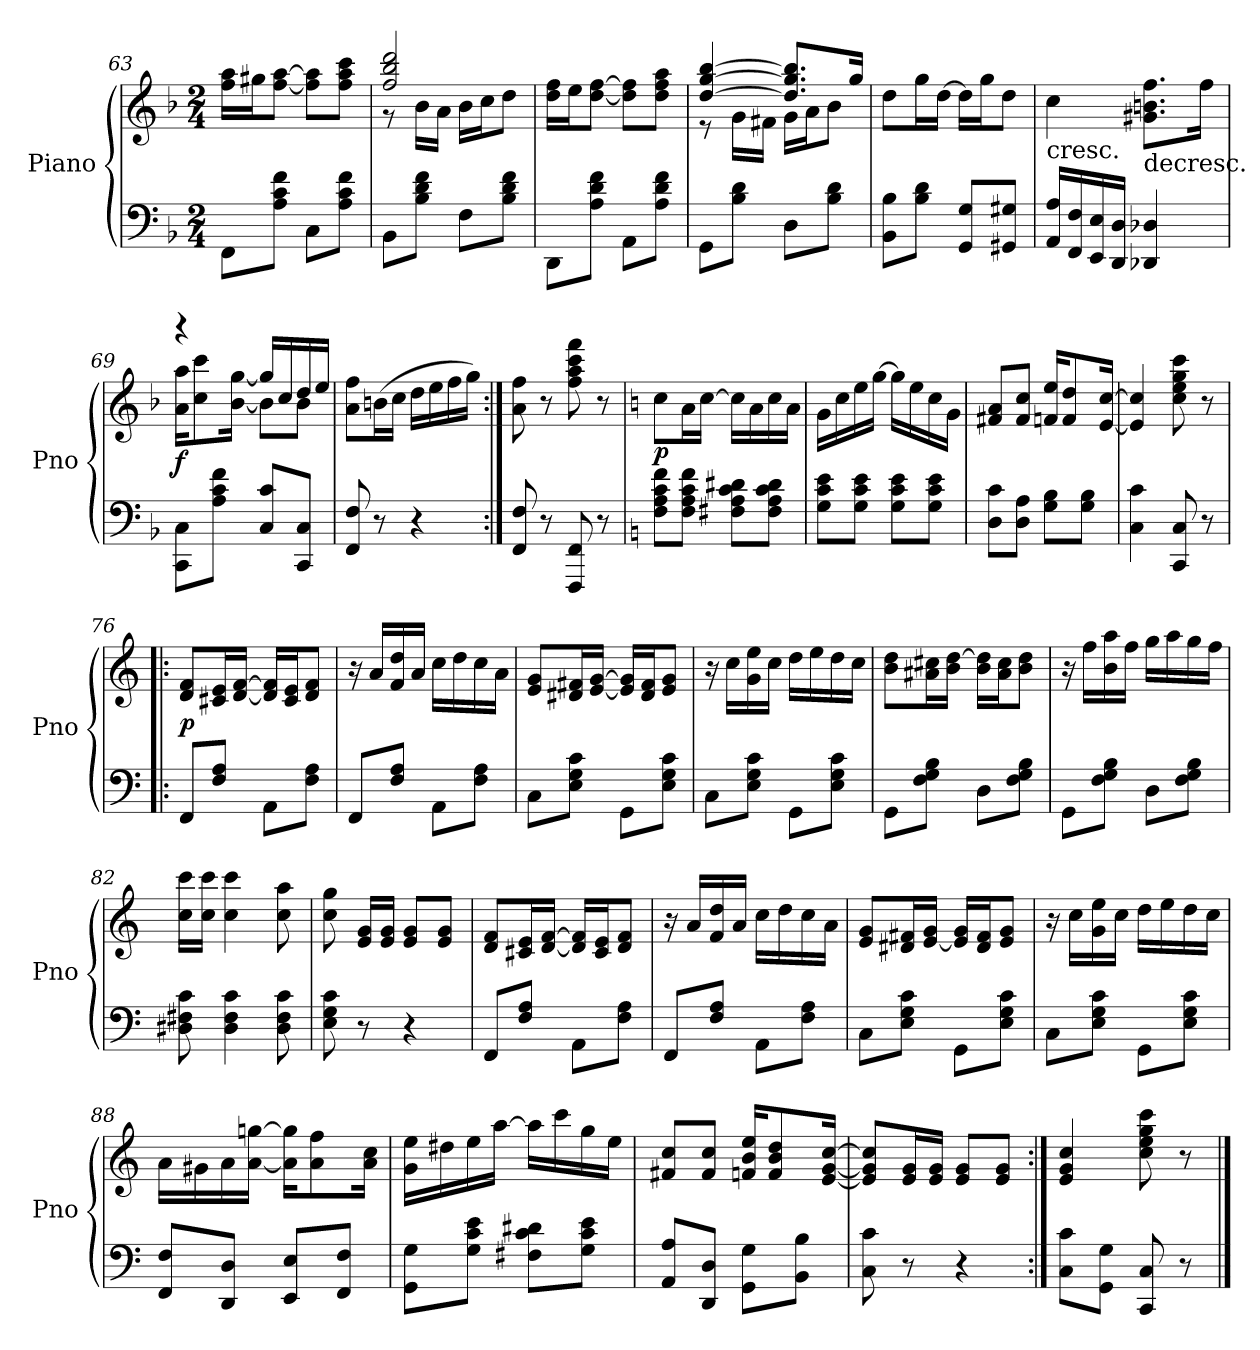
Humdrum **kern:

**kern	**kern	**dynam
*part1	*part1	*part1
*staff2	*staff1	*staff1/2
*I"Piano	*	*
*I'Pno	*	*
*clefF4	*clefG2	*
*k[b-]	*k[b-]	*
*M2/4	*M2/4	*
=63	=63	=63
8FF\L	16ff\ 16aa\LL	.
.	16gg#X\J	.
8A\ 8c\ 8f\J	[8ff\ [8aa\J	.
8C\L	8ff]\ 8aa]\L	.
8A\ 8c\ 8f\J	8ff\ 8aa\ 8ccc\J	.
=64	=64	=64
*	*^	*
8BB-\L	2ff/ 2bb-/ 2ddd/	8r	.
8B-\ 8d\ 8f\J	.	16b-\LL	.
.	.	16a\JJ	.
8F\L	.	16b-\LL	.
.	.	16cc\J	.
8B-\ 8d\ 8f\J	.	8dd\J	.
*	*v	*v	*
=65	=65	=65
8DD\L	16dd\ 16ff\LL	.
.	16ee\J	.
8A\ 8d\ 8f\J	[8dd\ [8ff\J	.
8AA\L	8dd]\ 8ff]\L	.
8A\ 8d\ 8f\J	8dd\ 8ff\ 8aa\J	.
=66	=66	=66
*	*^	*
8GG\L	[4dd/ [4gg/ [4bb-/	8r	.
8B-\ 8d\J	.	16g\LL	.
.	.	16f#X\JJ	.
8D\L	8.dd]/ 8.gg]/ 8.bb-]/L	16g\LL	.
.	.	16a\J	.
8B-\ 8d\J	.	8b-\J	.
.	16gg/Jk	.	.
*	*v	*v	*
=67	=67	=67
8BB-\ 8B-\L	8dd\L	.
8B-\ 8d\J	16gg\L	.
.	[16dd\JJ	.
8GG/ 8G/L	16dd\LL]	.
.	16gg\J	.
8GG#X/ 8G#X/J	8dd\J	.
=68	=68	=68
!	!LO:TX:c:t=cresc.	!
16AA/ 16A/LL	4cc\	.
16FF/ 16F/	.	.
16EE/ 16E/	.	.
16DD/ 16D/JJ	.	.
!	!LO:TX:c:t=decresc.	!
4DD-X/ 4D-X/	8.g#X\ 8.bn\ 8.ff\L	.
.	16ff\Jk	.
=69	=69	=69
*	*^	*
8CC\ 8C\L	4r	16a\ 16aa\KL	f
.	.	8cc\ 8ccc\	.
8A\ 8c\ 8f\J	.	.	.
.	.	[16b-\ [16gg\Jk	.
8C/ 8c/L	16gg/LL]	8b-\L]	.
.	16cc/	.	.
8CC/ 8C/J	16dd/	8b-\J	.
.	16ee/JJ	.	.
*	*v	*v	*
=70	=70	=70
8FF/ 8F/	8a\ 8ff\L	.
8r	(16bn\L	.
.	16cc\JJ	.
4r	16dd\LL	.
.	16ee\	.
.	16ff\	.
.	16gg\JJ)	.
=71:|!	=71:|!	=71:|!
8FF/ 8F/	8a\ 8ff\	.
8r	8r	.
8FFF/ 8FF/	8ff\ 8aa\ 8ccc\ 8fff\	.
8r	8r	.
=72	=72	=72
*k[]	*k[]	*
8F\ 8A\ 8c\ 8f\L	8cc\L	p
8F\ 8A\ 8c\ 8f\J	16a\L	.
.	[16cc\JJ	.
8F#X\ 8A\ 8c\ 8d#X\L	16cc\LL]	.
.	16a\	.
8F#\ 8A\ 8c\ 8d#\J	16cc\	.
.	16a\JJ	.
=73	=73	=73
8G\ 8c\ 8e\L	16g\LL	.
.	16cc\	.
8G\ 8c\ 8e\J	16ee\	.
.	[16gg\JJ	.
8G\ 8c\ 8e\L	16gg\LL]	.
.	16ee\	.
8G\ 8c\ 8e\J	16cc\	.
.	16g\JJ	.
=74	=74	=74
8D\ 8c\L	8f#X/ 8a/L	.
8D\ 8A\J	8f#/ 8cc/J	.
8G\ 8B\L	16fn/ 16ee/KL	.
.	8f/ 8dd/	.
8G\ 8B\J	.	.
.	[16e/ [16cc/Jk	.
=75	=75	=75
4C\ 4c\	4e]/ 4cc]/	.
8CC/ 8C/	8cc\ 8ee\ 8gg\ 8ccc\	.
8r	8r	.
=76!|:	=76!|:	=76!|:
8FF/L	8d/ 8f/L	p
8F/ 8A/J	16c#X/ 16e/L	.
.	[16d/ [16f/JJ	.
8AA\L	16d]/ 16f]/LL	.
.	16c#/ 16e/J	.
8F\ 8A\J	8d/ 8f/J	.
=77	=77	=77
8FF/L	16r	.
.	16a/LL	.
8F/ 8A/J	16f/ 16dd/	.
.	16a/JJ	.
8AA\L	16cc\LL	.
.	16dd\	.
8F\ 8A\J	16cc\	.
.	16a\JJ	.
=78	=78	=78
8C\L	8e/ 8g/L	.
8E\ 8G\ 8c\J	16d#X/ 16f#X/L	.
.	[16e/ [16g/JJ	.
8GG\L	16e]/ 16g]/LL	.
.	16d#/ 16f#/J	.
8E\ 8G\ 8c\J	8e/ 8g/J	.
=79	=79	=79
8C\L	16r	.
.	16cc\LL	.
8E\ 8G\ 8c\J	16g\ 16ee\	.
.	16cc\JJ	.
8GG\L	16dd\LL	.
.	16ee\	.
8E\ 8G\ 8c\J	16dd\	.
.	16cc\JJ	.
=80	=80	=80
8GG\L	8b\ 8dd\L	.
8F\ 8G\ 8B\J	16a#X\ 16cc#X\L	.
.	16b\ [16dd\JJ	.
8D\L	16b\ 16dd]\LL	.
.	16a#\ 16cc#\J	.
8F\ 8G\ 8B\J	8b\ 8dd\J	.
=81	=81	=81
8GG\L	16r	.
.	16ff\LL	.
8F\ 8G\ 8B\J	16b\ 16aa\	.
.	16ff\JJ	.
8D\L	16gg\LL	.
.	16aa\	.
8F\ 8G\ 8B\J	16gg\	.
.	16ff\JJ	.
=82	=82	=82
8D#X\ 8F#X\ 8c\	16cc\ 16ccc\LL	.
.	16cc\ 16ccc\JJ	.
4D#\ 4F#\ 4c\	4cc\ 4ccc\	.
8D#\ 8F#\ 8c\	8cc\ 8aa\	.
=83	=83	=83
8E\ 8G\ 8c\	8cc\ 8gg\	.
8r	16e/ 16g/LL	.
.	16e/ 16g/JJ	.
4r	8e/ 8g/L	.
.	8e/ 8g/J	.
=84	=84	=84
8FF/L	8d/ 8f/L	.
8F/ 8A/J	16c#X/ 16e/L	.
.	[16d/ [16f/JJ	.
8AA\L	16d]/ 16f]/LL	.
.	16c#/ 16e/J	.
8F\ 8A\J	8d/ 8f/J	.
=85	=85	=85
8FF/L	16r	.
.	16a/LL	.
8F/ 8A/J	16f/ 16dd/	.
.	16a/JJ	.
8AA\L	16cc\LL	.
.	16dd\	.
8F\ 8A\J	16cc\	.
.	16a\JJ	.
=86	=86	=86
8C\L	8e/ 8g/L	.
8E\ 8G\ 8c\J	16d#X/ 16f#X/L	.
.	[16e/ 16g/JJ	.
8GG\L	16e]/ 16g/LL	.
.	16d#/ 16f#/J	.
8E\ 8G\ 8c\J	8e/ 8g/J	.
=87	=87	=87
8C\L	16r	.
.	16cc\LL	.
8E\ 8G\ 8c\J	16g\ 16ee\	.
.	16cc\JJ	.
8GG\L	16dd\LL	.
.	16ee\	.
8E\ 8G\ 8c\J	16dd\	.
.	16cc\JJ	.
=88	=88	=88
8FF/ 8F/L	16a\LL	.
.	16g#X\	.
8DD/ 8D/J	16a\	.
.	[16a\ [16ggn\JJ	.
8EE/ 8E/L	16a]\ 16gg]\KL	.
.	8a\ 8ff\	.
8FF/ 8F/J	.	.
.	16a\ 16cc\Jk	.
=89	=89	=89
8GG\ 8G\L	16g\ 16ee\LL	.
.	16dd#X\	.
8G\ 8c\ 8e\J	16ee\	.
.	[16aa\JJ	.
8F#X\ 8c\ 8d#X\L	16aa\LL]	.
.	16ccc\	.
8G\ 8c\ 8e\J	16gg\	.
.	16ee\JJ	.
=90	=90	=90
8AA/ 8A/L	8f#X/ 8cc/L	.
8DD/ 8D/J	8f#/ 8cc/J	.
8GG\ 8G\L	16fn/ 16b/ 16ee/KL	.
.	8f/ 8b/ 8dd/	.
8BB\ 8B\J	.	.
.	[16e/ [16g/ [16cc/Jk	.
=91	=91	=91
8C\ 8c\	8e]/ 8g]/ 8cc]/L	.
8r	16e/ 16g/L	.
.	16e/ 16g/JJ	.
4r	8e/ 8g/L	.
.	8e/ 8g/J	.
=92:|!	=92:|!	=92:|!
8C\ 8c\L	4e/ 4g/ 4cc/	.
8GG\ 8G\J	.	.
8CC/ 8C/	8cc\ 8ee\ 8gg\ 8ccc\	.
8r	8r	.
==	==	==
*-	*-	*-
